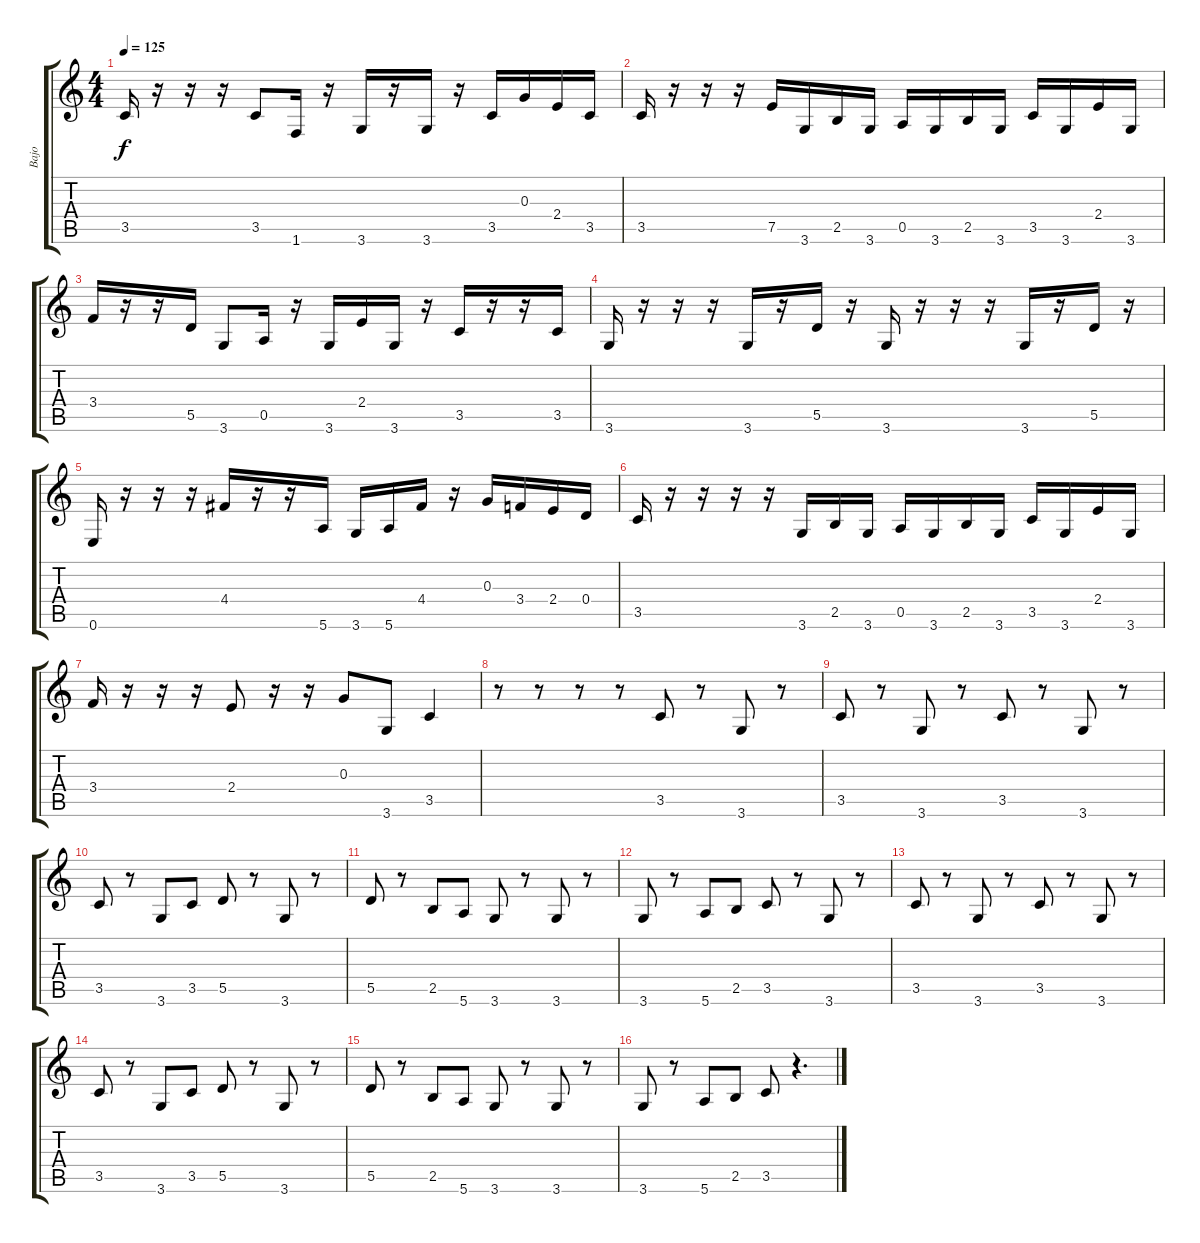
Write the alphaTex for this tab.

\track ("Bajo" "Bajo") {instrument slapbass1}
\staff {score tabs}
\tuning (E4 B3 G3 D3 A2 E2) {hide}
\ts (4 4)
\tempo 125
\clef g2
\ks c
3.5.16{dy f} r.16 r.16 r.16 3.5.8 1.6.16 r.16 3.6.16 r.16 3.6.16 r.16 3.5.16 0.3.16 2.4.16 3.5.16 |
3.5.16 r.16 r.16 r.16 7.5.16 3.6.16 2.5.16 3.6.16 0.5.16 3.6.16 2.5.16 3.6.16 3.5.16 3.6.16 2.4.16 3.6.16 |
3.4.16 r.16 r.16 5.5.16 3.6.8 0.5.16 r.16 3.6.16 2.4.16 3.6.16 r.16 3.5.16 r.16 r.16 3.5.16 |
3.6.16 r.16 r.16 r.16 3.6.16 r.16 5.5.16 r.16 3.6.16 r.16 r.16 r.16 3.6.16 r.16 5.5.16 r.16 |
0.6.16 r.16 r.16 r.16 4.4.16 r.16 r.16 5.6.16 3.6.16 5.6.16 4.4.16 r.16 0.3.16 3.4.16 2.4.16 0.4.16 |
3.5.16 r.16 r.16 r.16 r.16 3.6.16 2.5.16 3.6.16 0.5.16 3.6.16 2.5.16 3.6.16 3.5.16 3.6.16 2.4.16 3.6.16 |
3.4.16 r.16 r.16 r.16 2.4.8 r.16 r.16 0.3.8 3.6.8 3.5.4 |
r.8 r.8 r.8 r.8 3.5.8 r.8 3.6.8 r.8 |
3.5.8 r.8 3.6.8 r.8 3.5.8 r.8 3.6.8 r.8 |
3.5.8 r.8 3.6.8 3.5.8 5.5.8 r.8 3.6.8 r.8 |
5.5.8 r.8 2.5.8 5.6.8 3.6.8 r.8 3.6.8 r.8 |
3.6.8 r.8 5.6.8 2.5.8 3.5.8 r.8 3.6.8 r.8 |
3.5.8 r.8 3.6.8 r.8 3.5.8 r.8 3.6.8 r.8 |
3.5.8 r.8 3.6.8 3.5.8 5.5.8 r.8 3.6.8 r.8 |
5.5.8 r.8 2.5.8 5.6.8 3.6.8 r.8 3.6.8 r.8 |
3.6.8 r.8 5.6.8 2.5.8 3.5.8 r.4{d}
